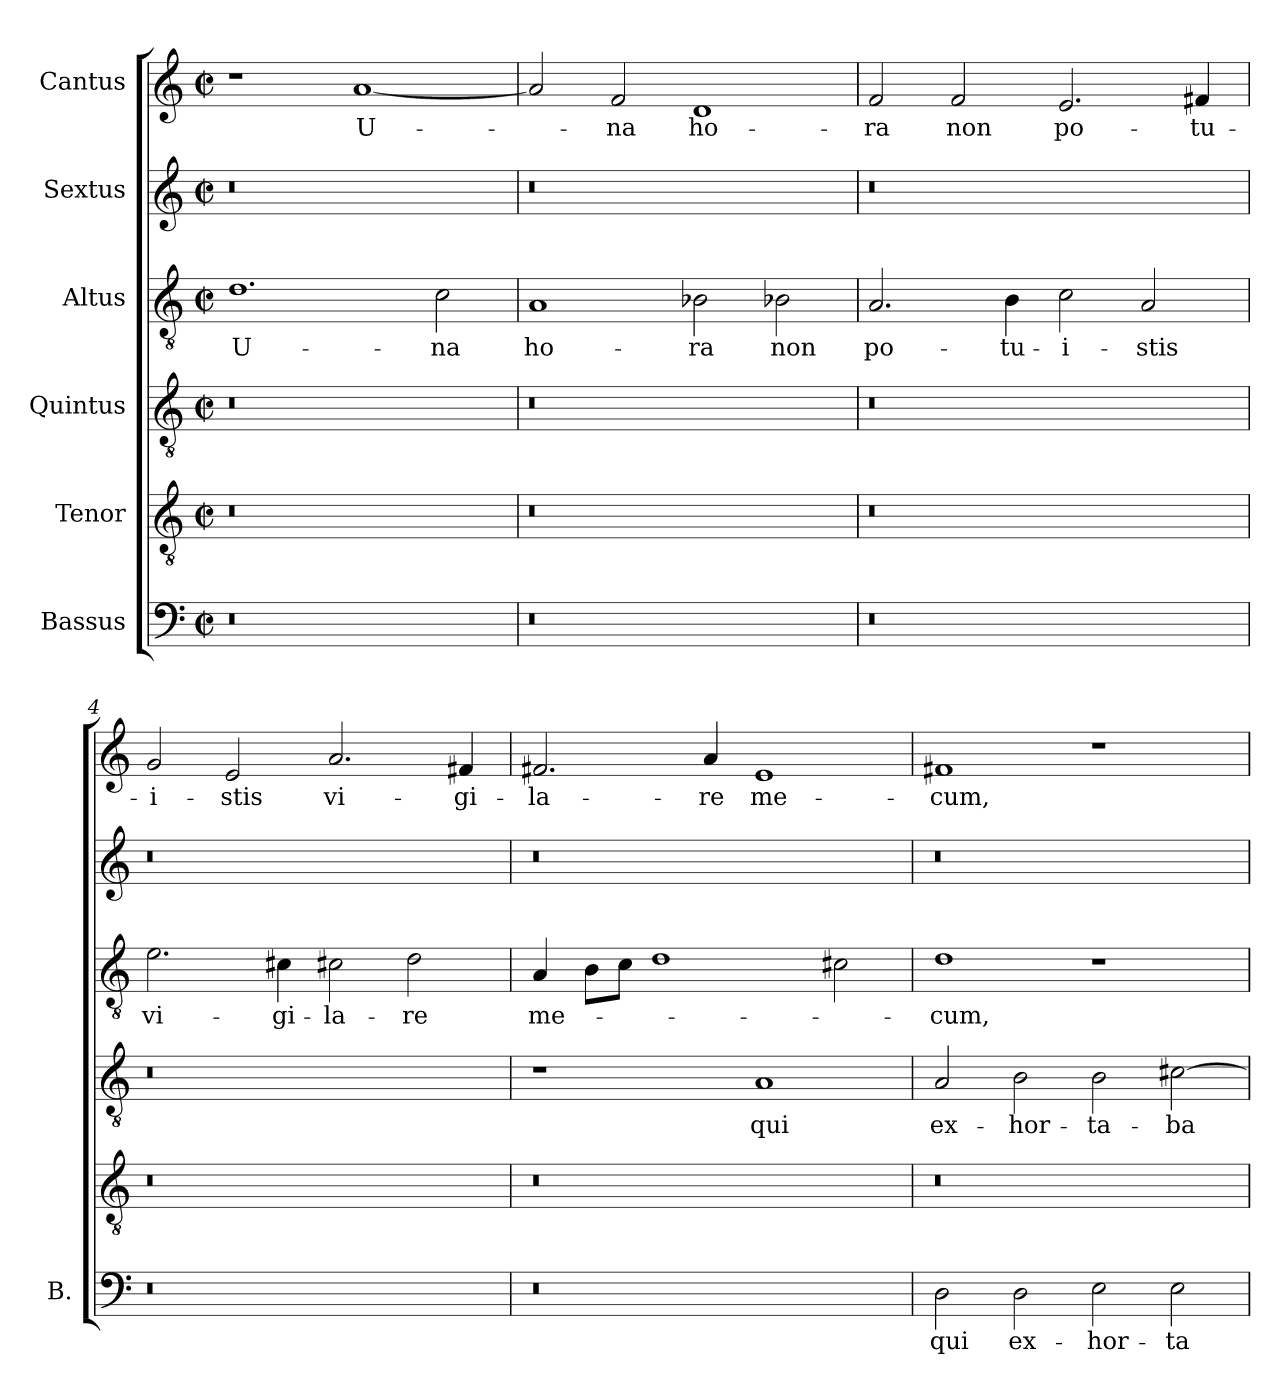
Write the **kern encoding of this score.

**kern	**text	**kern	**kern	**text	**kern	**text	**kern	**kern	**text
*part6	*part6	*part5	*part4	*part4	*part3	*part3	*part2	*part1	*part1
*staff6	*staff6	*staff5	*staff4	*staff4	*staff3	*staff3	*staff2	*staff1	*staff1
*I"Bassus	*	*I"Tenor	*I"Quintus	*	*I"Altus	*	*I"Sextus	*I"Cantus	*
*I'B.	*	*	*	*	*	*	*	*	*
*clefF4	*	*clefGv2	*clefGv2	*	*clefGv2	*	*clefG2	*clefG2	*
*k[]	*	*k[]	*k[]	*	*k[]	*	*k[]	*k[]	*
*C:	*	*C:	*C:	*	*C:	*	*C:	*C:	*
*M2/2	*	*M2/2	*M2/2	*	*M2/2	*	*M2/2	*M2/2	*
*met(c|)	*	*met(c|)	*met(c|)	*	*met(c|)	*	*met(c|)	*met(c|)	*
=1	=1	=1	=1	=1	=1	=1	=1	=1	=1
!LO:N:vis=0	!	!LO:N:vis=0	!LO:N:vis=0	!	!	!	!LO:N:vis=0	!	!
1r	.	1r	1r	.	1.d\	U-	1r	1r	.
1ryy	.	1ryy	1ryy	.	.	.	1ryy	[1a/	U-
.	.	.	.	.	2c\	-na	.	.	.
=2	=2	=2	=2	=2	=2	=2	=2	=2	=2
!LO:N:vis=0	!	!LO:N:vis=0	!LO:N:vis=0	!	!	!	!LO:N:vis=0	!	!
1r	.	1r	1r	.	1A/	ho-	1r	2a/]	.
.	.	.	.	.	.	.	.	2f/	-na
1ryy	.	1ryy	1ryy	.	2B-X\	-ra	1ryy	1d/	ho-
.	.	.	.	.	2B-X\	non	.	.	.
=3	=3	=3	=3	=3	=3	=3	=3	=3	=3
!LO:N:vis=0	!	!LO:N:vis=0	!LO:N:vis=0	!	!	!	!LO:N:vis=0	!	!
1r	.	1r	1r	.	2.A/	po-	1r	2f/	-ra
.	.	.	.	.	.	.	.	2f/	non
.	.	.	.	.	4B\	-tu-	.	.	.
1ryy	.	1ryy	1ryy	.	2c\	-i-	1ryy	2.e/	po-
.	.	.	.	.	2A/	-stis	.	.	.
.	.	.	.	.	.	.	.	4f#X/	-tu-
=4	=4	=4	=4	=4	=4	=4	=4	=4	=4
!LO:N:vis=0	!	!LO:N:vis=0	!LO:N:vis=0	!	!	!	!LO:N:vis=0	!	!
1r	.	1r	1r	.	2.e\	vi-	1r	2g/	-i-
.	.	.	.	.	.	.	.	2e/	-stis
.	.	.	.	.	4c#X\	-gi-	.	.	.
1ryy	.	1ryy	1ryy	.	2c#X\	-la-	1ryy	2.a/	vi-
.	.	.	.	.	2d\	-re	.	.	.
.	.	.	.	.	.	.	.	4f#X/	-gi-
=5	=5	=5	=5	=5	=5	=5	=5	=5	=5
!LO:N:vis=0	!	!LO:N:vis=0	!	!	!	!	!LO:N:vis=0	!	!
1r	.	1r	1r	.	4A/	me-	1r	2.f#X/	-la-
.	.	.	.	.	8B\L	.	.	.	.
.	.	.	.	.	8c\J	.	.	.	.
.	.	.	.	.	1d\	.	.	.	.
.	.	.	.	.	.	.	.	4a/	-re
1ryy	.	1ryy	1A/	qui	.	.	1ryy	1e/	me-
.	.	.	.	.	2c#X\	.	.	.	.
=6	=6	=6	=6	=6	=6	=6	=6	=6	=6
!	!	!LO:N:vis=0	!	!	!	!	!LO:N:vis=0	!	!
2D\	qui	1r	2A/	ex-	1d\	-cum,	1r	1f#X/	-cum,
2D\	ex-	.	2B\	-hor-	.	.	.	.	.
2E\	-hor-	1ryy	2B\	-ta-	1r	.	1ryy	1r	.
2E\	-ta-	.	[2c#X\	-ba-	.	.	.	.	.
=	=	=	=	=	=	=	=	=	=
*-	*-	*-	*-	*-	*-	*-	*-	*-	*-
